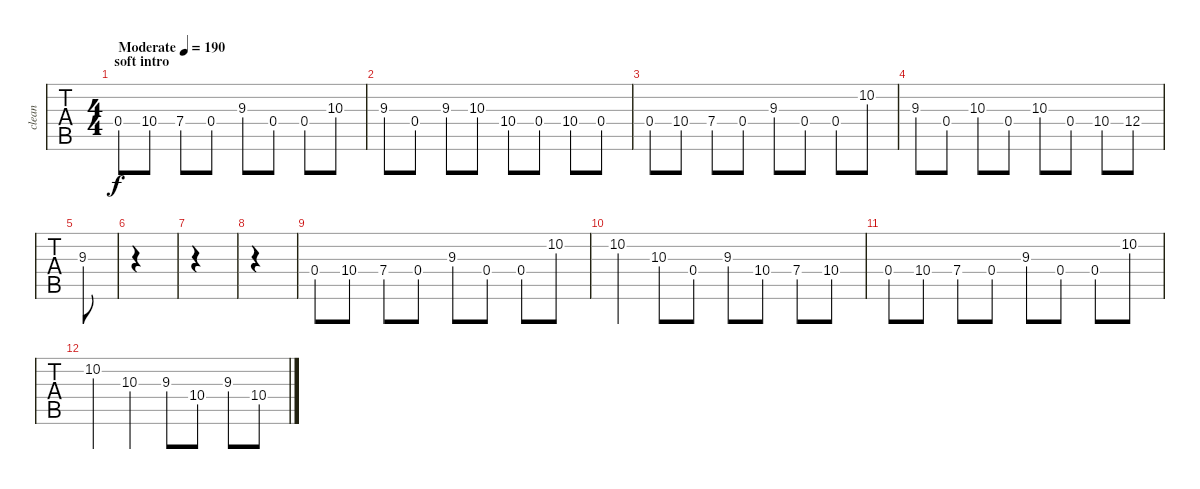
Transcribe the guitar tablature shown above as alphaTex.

\track ("clean" "clean") {instrument electricguitarclean}
\staff {tabs}
\tuning (E4 B3 G3 D3 A2 D2) {hide}
\ts (4 4)
\section ("" "soft intro")
\tempo (190 "Moderate")
\clef g2
\ks c
0.4.8{dy f instrument electricguitarclean} 10.4.8 7.4.8 0.4.8 9.3.8 0.4.8 0.4.8 10.3.8 |
9.3.8 0.4.8 9.3.8 10.3.8 10.4.8 0.4.8 10.4.8 0.4.8 |
0.4.8 10.4.8 7.4.8 0.4.8 9.3.8 0.4.8 0.4.8 10.2.8 |
9.3.8 0.4.8 10.3.8 0.4.8 10.3.8 0.4.8 10.4.8 12.4.8 |
9.3.8 |
|
|
|
0.4.8 10.4.8 7.4.8 0.4.8 9.3.8 0.4.8 0.4.8 10.2.8 |
10.2.4 10.3.8 0.4.8 9.3.8 10.4.8 7.4.8 10.4.8 |
0.4.8 10.4.8 7.4.8 0.4.8 9.3.8 0.4.8 0.4.8 10.2.8 |
10.2.4 10.3.4 9.3.8 10.4.8 9.3.8 10.4.8
